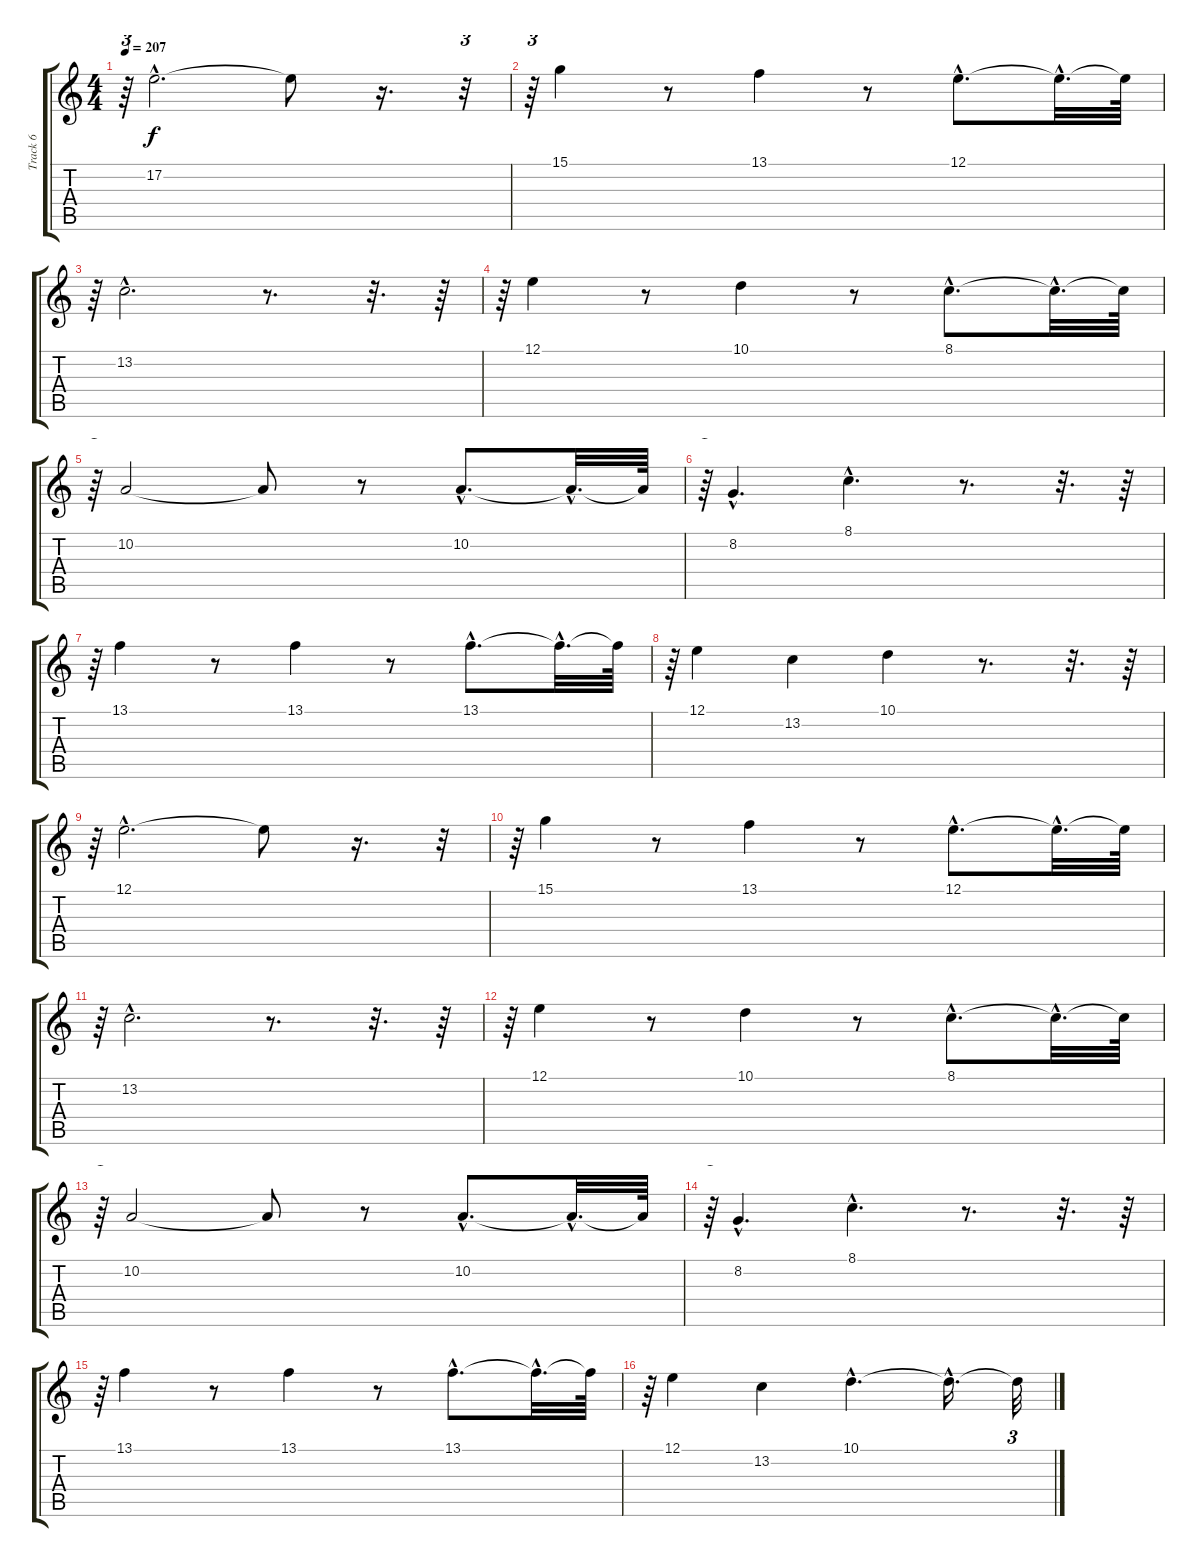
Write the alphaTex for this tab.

\track ("Track 6" "Track 6") {instrument synthvoice}
\staff {score tabs}
\tuning (E4 B3 G3 D3 A2 E2) {hide}
\ts (4 4)
\tempo 207
\clef g2
\ks c
r.64{tu (3 2) dy f instrument synthvoice} 17.2{hac}.2{d} 17.2{t}.8 r.16{d} r.32{tu (3 2)} |
r.64{tu (3 2)} 15.1.4 r.8 13.1.4 r.8 12.1{hac}.8{d} 12.1{hac t}.32{d} 12.1{t}.64 |
r.64{tu (3 2)} 13.2{hac}.2{d} r.8{d} r.32{d} r.64 |
r.64{tu (3 2)} 12.1.4 r.8 10.1.4 r.8 8.1{hac}.8{d} 8.1{hac t}.32{d} 8.1{t}.64 |
r.64{tu (3 2)} 10.2.2 10.2{t}.8 r.8 10.2{hac}.8{d} 10.2{hac t}.32{d} 10.2{t}.64 |
r.64{tu (3 2)} 8.2{hac}.4{d} 8.1{hac}.4{d} r.8{d} r.32{d} r.64 |
r.64{tu (3 2)} 13.1.4 r.8 13.1.4 r.8 13.1{hac}.8{d} 13.1{hac t}.32{d} 13.1{t}.64 |
r.64{tu (3 2)} 12.1.4 13.2.4 10.1.4 r.8{d} r.32{d} r.64 |
r.64{tu (3 2)} 12.1{hac}.2{d} 12.1{t}.8 r.16{d} r.32{tu (3 2)} |
r.64{tu (3 2)} 15.1.4 r.8 13.1.4 r.8 12.1{hac}.8{d} 12.1{hac t}.32{d} 12.1{t}.64 |
r.64{tu (3 2)} 13.2{hac}.2{d} r.8{d} r.32{d} r.64 |
r.64{tu (3 2)} 12.1.4 r.8 10.1.4 r.8 8.1{hac}.8{d} 8.1{hac t}.32{d} 8.1{t}.64 |
r.64{tu (3 2)} 10.2.2 10.2{t}.8 r.8 10.2{hac}.8{d} 10.2{hac t}.32{d} 10.2{t}.64 |
r.64{tu (3 2)} 8.2{hac}.4{d} 8.1{hac}.4{d} r.8{d} r.32{d} r.64 |
r.64{tu (3 2)} 13.1.4 r.8 13.1.4 r.8 13.1{hac}.8{d} 13.1{hac t}.32{d} 13.1{t}.64 |
r.64{tu (3 2)} 12.1.4 13.2.4 10.1{hac}.4{d} 10.1{hac t}.16{d} 10.1{t}.32{tu (3 2)}
